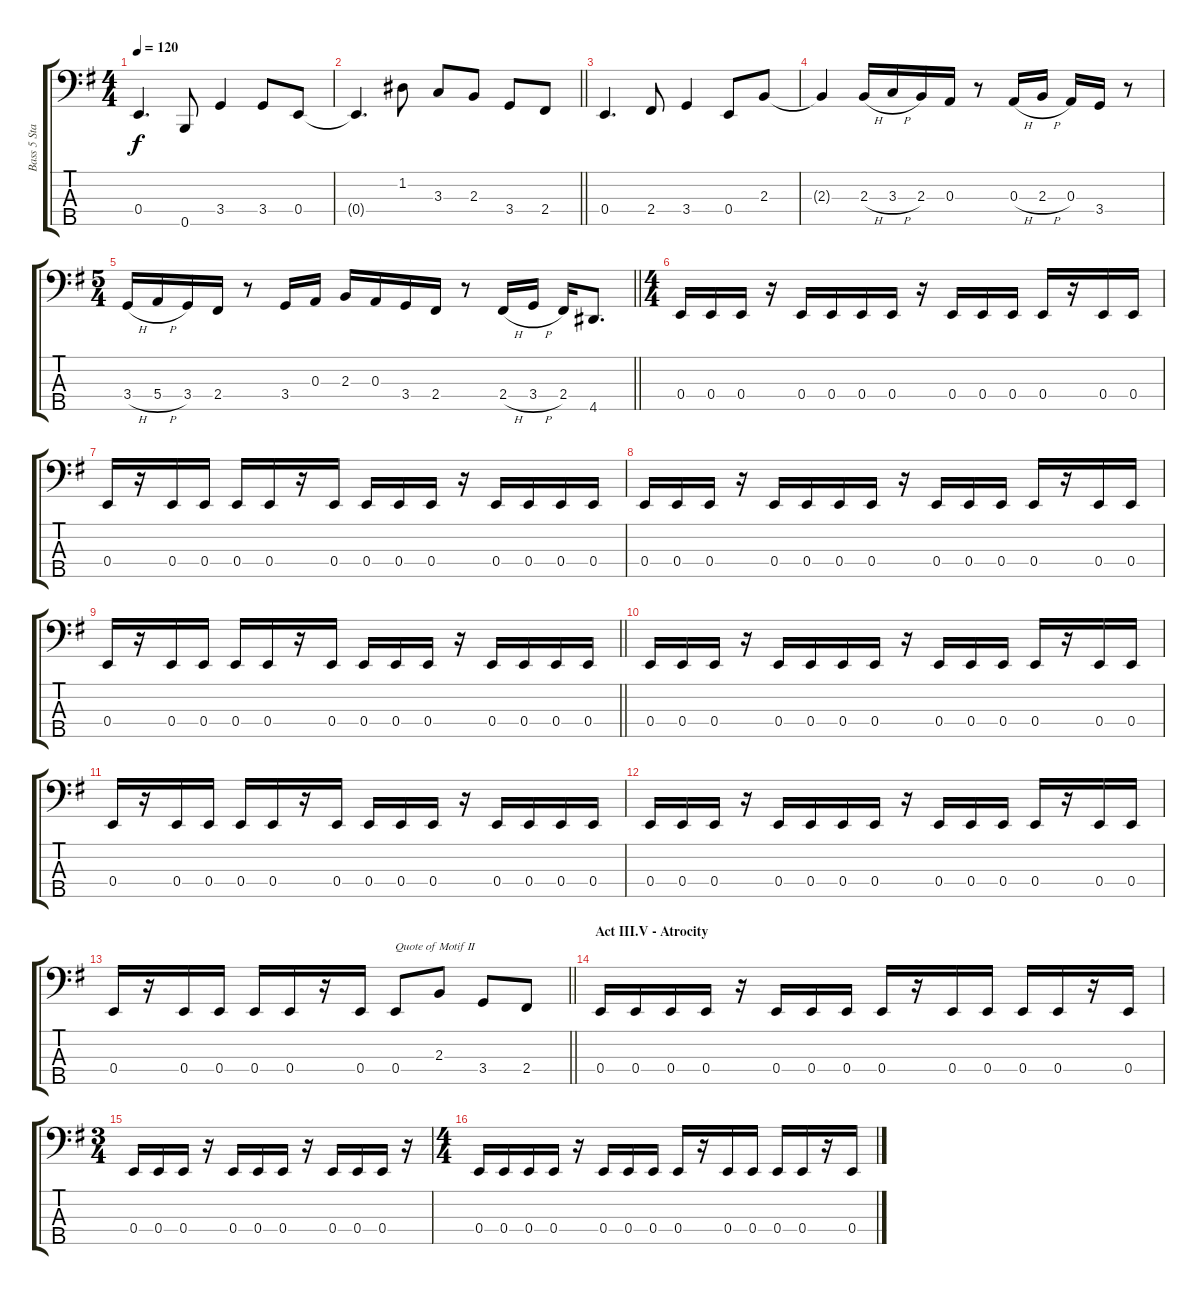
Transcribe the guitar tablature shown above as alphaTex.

\track ("Bass 5 Standard" "Bass 5 Sta") {instrument electricbassfinger}
\staff {score tabs}
\tuning (G2 D2 A1 E1 B0) {hide}
\ts (4 4)
\tempo 120
\clef f4
\ks eminor
0.4.4{d dy f} 0.5.8 3.4.4 3.4.8 0.4.8 |
\barLineRight lightlight
0.4{t}.4{d} 1.2.8 3.3.8 2.3.8 3.4.8 2.4.8 |
0.4.4{d} 2.4.8 3.4.4 0.4.8 2.3.8 |
2.3{t}.4 2.3{h}.16 3.3{h}.16 2.3.16 0.3.16 r.8 0.3{h}.16 2.3{h}.16 0.3.16 3.4.16 r.8 |
\ts (5 4)
\barLineRight lightlight
3.4{h}.16 5.4{h}.16 3.4.16 2.4.16 r.8 3.4.16 0.3.16 2.3.16 0.3.16 3.4.16 2.4.16 r.8 2.4{h}.16 3.4{h}.16 2.4.16 4.5.8{d} |
\ts (4 4)
\section ("" "")
0.4.16 0.4.16 0.4.16 r.16 0.4.16 0.4.16 0.4.16 0.4.16 r.16 0.4.16 0.4.16 0.4.16 0.4.16 r.16 0.4.16 0.4.16 |
0.4.16 r.16 0.4.16 0.4.16 0.4.16 0.4.16 r.16 0.4.16 0.4.16 0.4.16 0.4.16 r.16 0.4.16 0.4.16 0.4.16 0.4.16 |
0.4.16 0.4.16 0.4.16 r.16 0.4.16 0.4.16 0.4.16 0.4.16 r.16 0.4.16 0.4.16 0.4.16 0.4.16 r.16 0.4.16 0.4.16 |
\barLineRight lightlight
0.4.16 r.16 0.4.16 0.4.16 0.4.16 0.4.16 r.16 0.4.16 0.4.16 0.4.16 0.4.16 r.16 0.4.16 0.4.16 0.4.16 0.4.16 |
0.4.16 0.4.16 0.4.16 r.16 0.4.16 0.4.16 0.4.16 0.4.16 r.16 0.4.16 0.4.16 0.4.16 0.4.16 r.16 0.4.16 0.4.16 |
0.4.16 r.16 0.4.16 0.4.16 0.4.16 0.4.16 r.16 0.4.16 0.4.16 0.4.16 0.4.16 r.16 0.4.16 0.4.16 0.4.16 0.4.16 |
0.4.16 0.4.16 0.4.16 r.16 0.4.16 0.4.16 0.4.16 0.4.16 r.16 0.4.16 0.4.16 0.4.16 0.4.16 r.16 0.4.16 0.4.16 |
\barLineRight lightlight
0.4.16 r.16 0.4.16 0.4.16 0.4.16 0.4.16 r.16 0.4.16 0.4.8{txt "Quote of Motif II"} 2.3.8 3.4.8 2.4.8 |
\section ("" "Act III.V - Atrocity")
0.4.16 0.4.16 0.4.16 0.4.16 r.16 0.4.16 0.4.16 0.4.16 0.4.16 r.16 0.4.16 0.4.16 0.4.16 0.4.16 r.16 0.4.16 |
\ts (3 4)
0.4.16 0.4.16 0.4.16 r.16 0.4.16 0.4.16 0.4.16 r.16 0.4.16 0.4.16 0.4.16 r.16 |
\ts (4 4)
0.4.16 0.4.16 0.4.16 0.4.16 r.16 0.4.16 0.4.16 0.4.16 0.4.16 r.16 0.4.16 0.4.16 0.4.16 0.4.16 r.16 0.4.16
